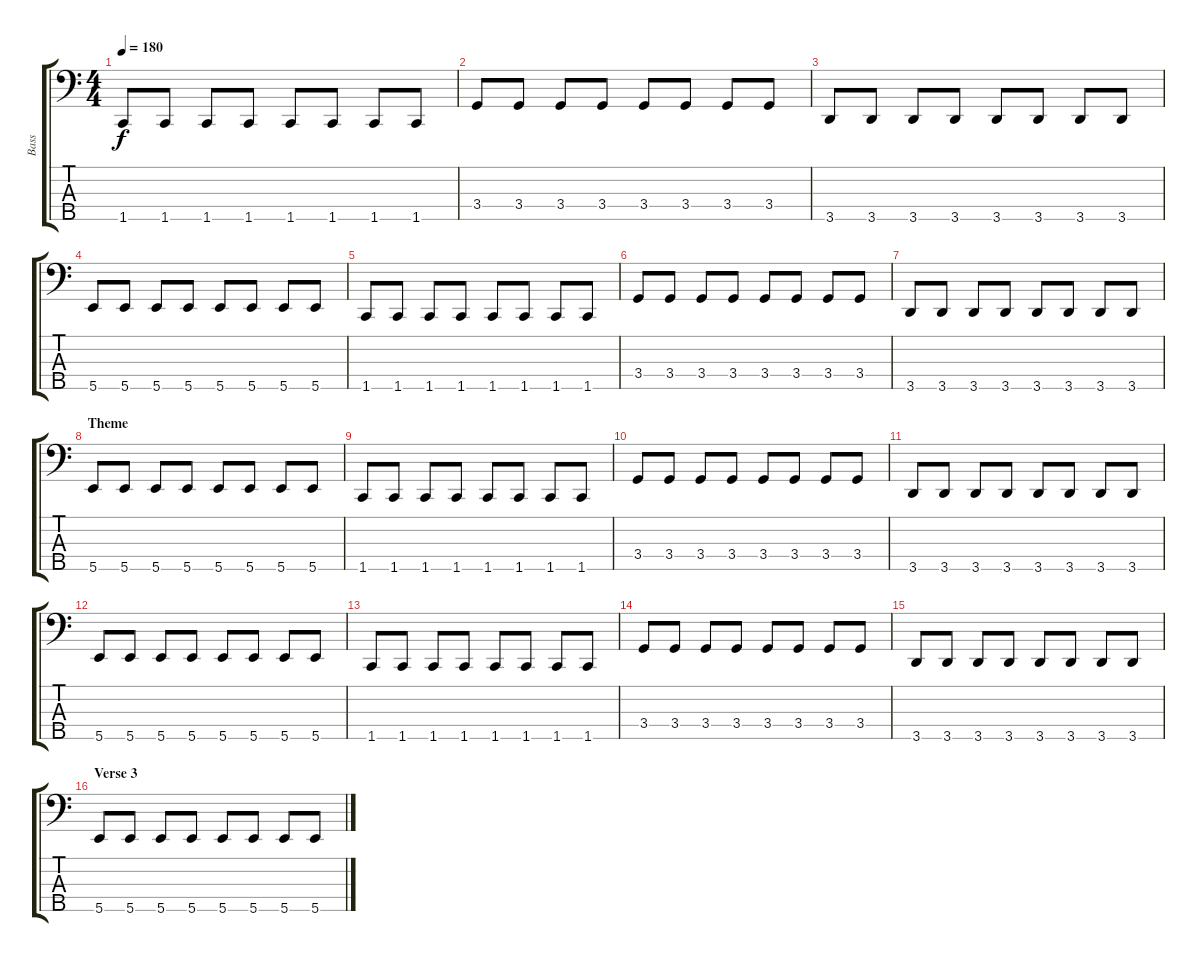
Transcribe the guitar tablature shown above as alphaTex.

\track ("Bass" "Bass") {instrument electricbassfinger}
\staff {score tabs}
\tuning (G2 D2 A1 E1 B0) {hide}
\ts (4 4)
\tempo 180
\clef f4
\ks c
1.5.8{dy f} 1.5.8 1.5.8 1.5.8 1.5.8 1.5.8 1.5.8 1.5.8 |
3.4.8 3.4.8 3.4.8 3.4.8 3.4.8 3.4.8 3.4.8 3.4.8 |
3.5.8 3.5.8 3.5.8 3.5.8 3.5.8 3.5.8 3.5.8 3.5.8 |
5.5.8 5.5.8 5.5.8 5.5.8 5.5.8 5.5.8 5.5.8 5.5.8 |
1.5.8 1.5.8 1.5.8 1.5.8 1.5.8 1.5.8 1.5.8 1.5.8 |
3.4.8 3.4.8 3.4.8 3.4.8 3.4.8 3.4.8 3.4.8 3.4.8 |
3.5.8 3.5.8 3.5.8 3.5.8 3.5.8 3.5.8 3.5.8 3.5.8 |
\section ("" "Theme")
5.5.8 5.5.8 5.5.8 5.5.8 5.5.8 5.5.8 5.5.8 5.5.8 |
1.5.8 1.5.8 1.5.8 1.5.8 1.5.8 1.5.8 1.5.8 1.5.8 |
3.4.8 3.4.8 3.4.8 3.4.8 3.4.8 3.4.8 3.4.8 3.4.8 |
3.5.8 3.5.8 3.5.8 3.5.8 3.5.8 3.5.8 3.5.8 3.5.8 |
5.5.8 5.5.8 5.5.8 5.5.8 5.5.8 5.5.8 5.5.8 5.5.8 |
1.5.8 1.5.8 1.5.8 1.5.8 1.5.8 1.5.8 1.5.8 1.5.8 |
3.4.8 3.4.8 3.4.8 3.4.8 3.4.8 3.4.8 3.4.8 3.4.8 |
3.5.8 3.5.8 3.5.8 3.5.8 3.5.8 3.5.8 3.5.8 3.5.8 |
\section ("" "Verse 3")
5.5.8 5.5.8 5.5.8 5.5.8 5.5.8 5.5.8 5.5.8 5.5.8
